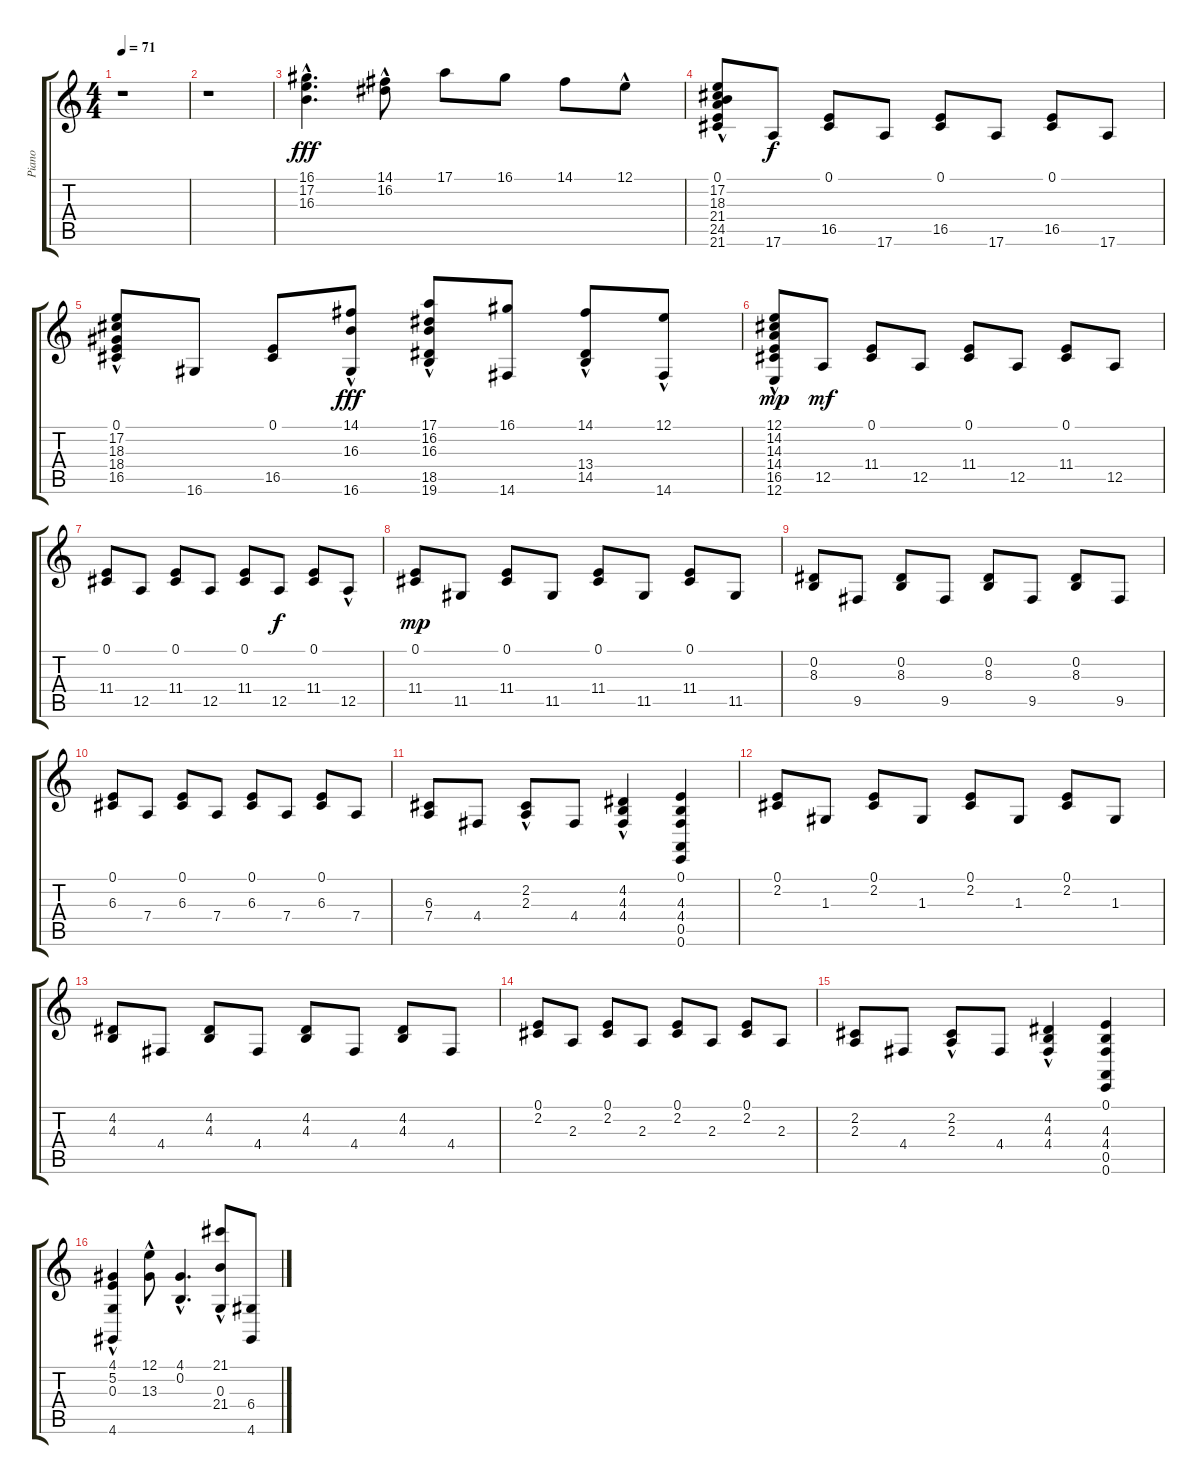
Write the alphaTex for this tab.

\track ("Piano" "Piano") {instrument acousticgrandpiano}
\staff {score tabs}
\tuning (E4 B3 G3 D3 A2 E2) {hide}
\ts (4 4)
\tempo 71
\clef g2
\ks c
r.1{dy fff instrument acousticgrandpiano} |
r.1 |
(16.1{hac} 17.2{hac} 16.3{hac}).4{d} (14.1{hac} 16.2).8 17.1.8 16.1.8 14.1.8 12.1{hac}.8 |
(0.1 17.2{hac} 18.3{hac} 21.4{hac} 24.5{hac} 21.6).8 17.6.8{dy f} (0.1 16.5).8 17.6.8 (0.1 16.5).8 17.6.8 (0.1 16.5).8 17.6.8 |
(0.1 17.2{hac} 18.3{hac} 18.4{hac} 16.5).8 16.6.8 (0.1 16.5).8 (14.1{hac} 16.3 16.6).8{dy fff} (17.1 16.2{hac} 16.3{hac} 18.5 19.6).8 (16.1 14.6).8 (14.1{hac} 13.4 14.5).8 (12.1{hac} 14.6).8 |
(12.1 14.2 14.3 14.4 16.5{hac} 12.6).8{dy mp} 12.5.8{dy mf} (0.1 11.4).8 12.5.8 (0.1 11.4).8 12.5.8 (0.1 11.4).8 12.5.8 |
(0.1 11.4).8 12.5.8 (0.1 11.4).8 12.5.8 (0.1 11.4).8 12.5.8{dy f} (0.1 11.4).8 12.5{hac}.8 |
(0.1 11.4).8{dy mp} 11.5.8 (0.1 11.4).8 11.5.8 (0.1 11.4).8 11.5.8 (0.1 11.4).8 11.5.8 |
(0.2 8.3).8 9.5.8 (0.2 8.3).8 9.5.8 (0.2 8.3).8 9.5.8 (0.2 8.3).8 9.5.8 |
(0.1 6.3).8 7.4.8 (0.1 6.3).8 7.4.8 (0.1 6.3).8 7.4.8 (0.1 6.3).8 7.4.8 |
(6.3 7.4).8 4.4.8 (2.2{hac} 2.3).8 4.4.8 (4.2 4.3 4.4{hac}).4 (0.1 4.3 4.4 0.5 0.6).4 |
(0.1 2.2).8 1.3.8 (0.1 2.2).8 1.3.8 (0.1 2.2).8 1.3.8 (0.1 2.2).8 1.3.8 |
(4.2 4.3).8 4.4.8 (4.2 4.3).8 4.4.8 (4.2 4.3).8 4.4.8 (4.2 4.3).8 4.4.8 |
(0.1 2.2).8 2.3.8 (0.1 2.2).8 2.3.8 (0.1 2.2).8 2.3.8 (0.1 2.2).8 2.3.8 |
(2.2 2.3).8 4.4.8 (2.2{hac} 2.3).8 4.4.8 (4.2 4.3 4.4{hac}).4 (0.1 4.3 4.4 0.5 0.6).4 |
(4.1 5.2 0.3{hac} 4.6{hac}).4 (12.1{hac} 13.3).8 (4.1 0.2{hac}).4{d} (21.1 0.3{hac} 21.4).8 (6.4 4.6).8
